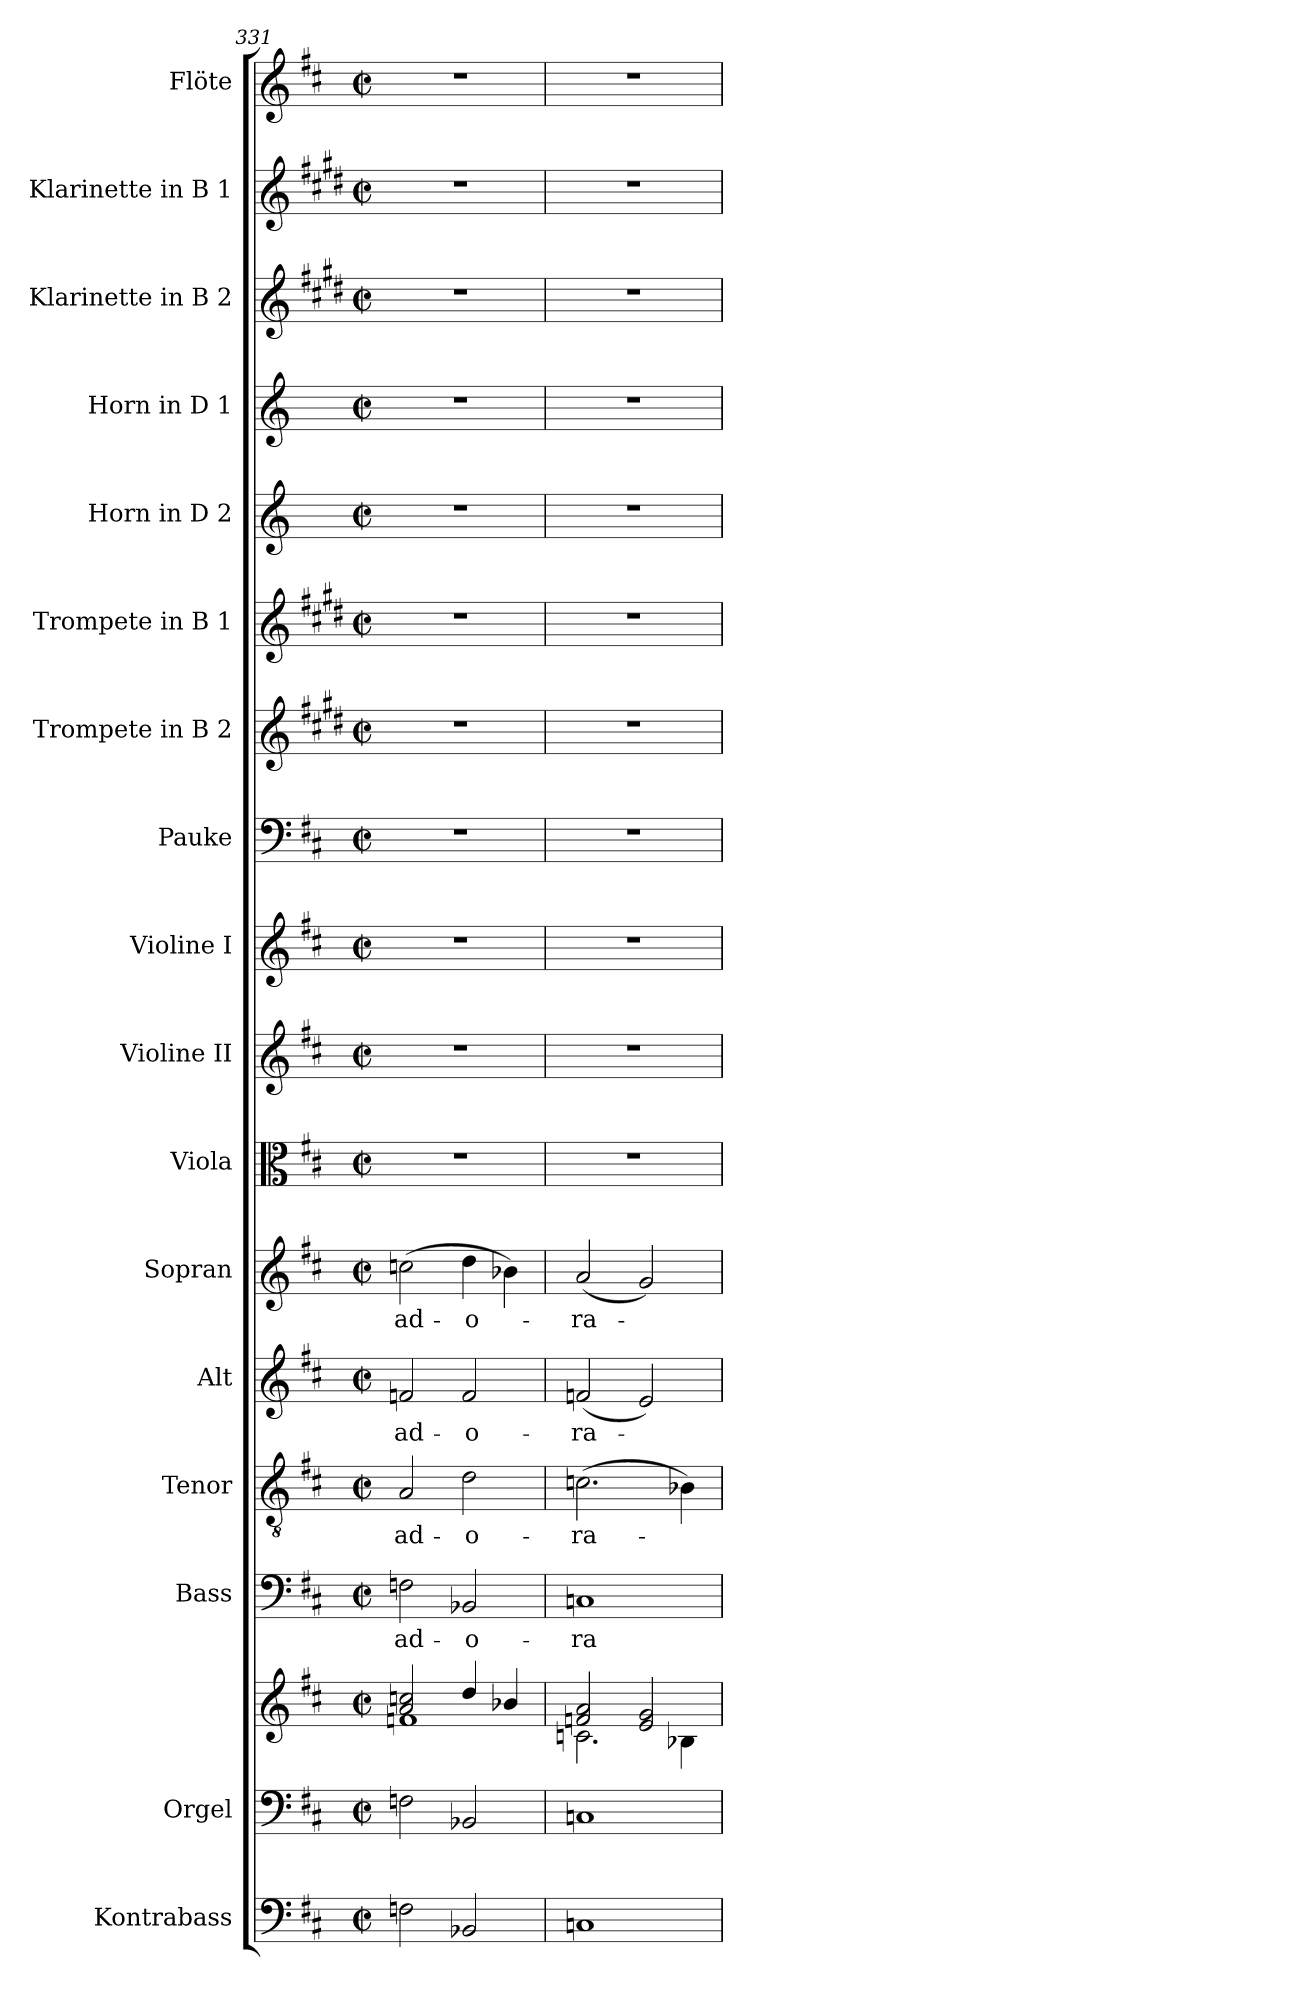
**kern	**kern	**kern	**kern	**text	**kern	**text	**kern	**text	**kern	**text	**kern	**kern	**kern	**kern	**kern	**kern	**kern	**kern	**kern	**kern	**kern
*part17	*part16	*part16	*part15	*part15	*part14	*part14	*part13	*part13	*part12	*part12	*part11	*part10	*part9	*part8	*part7	*part6	*part5	*part4	*part3	*part2	*part1
*staff18	*staff17	*staff16	*staff15	*staff15	*staff14	*staff14	*staff13	*staff13	*staff12	*staff12	*staff11	*staff10	*staff9	*staff8	*staff7	*staff6	*staff5	*staff4	*staff3	*staff2	*staff1
*I"Kontrabass	*I"Orgel	*	*I"Bass	*	*I"Tenor	*	*I"Alt	*	*I"Sopran	*	*I"Viola	*I"Violine II	*I"Violine I	*I"Pauke	*I"Trompete in B 2	*I"Trompete in B 1	*I"Horn in D 2	*I"Horn in D 1	*I"Klarinette in B 2	*I"Klarinette in B 1	*I"Flöte
*I'Kb.	*I'Org.	*	*I'B	*	*I'T	*	*I'A	*	*I'S	*	*I'Vla.	*I'Vl. II	*I'Vl. I	*I'Pk.	*I'Trp. 2	*I'Trp. 1	*I'Hrn. 2	*I'Hrn. 1	*I'Kl. 2	*I'Kl. 1	*I'Fl.
!!LO:PB:g=z
*clefF4	*clefF4	*clefG2	*clefF4	*	*clefGv2	*	*clefG2	*	*clefG2	*	*clefC3	*clefG2	*clefG2	*clefF4	*clefG2	*clefG2	*clefG2	*clefG2	*clefG2	*clefG2	*clefG2
*ITrd7c12	*	*	*	*	*	*	*	*	*	*	*	*	*	*	*ITrd1c2	*ITrd1c2	*ITrd-1c-2	*ITrd-1c-2	*ITrd1c2	*ITrd1c2	*
*k[f#c#]	*k[f#c#]	*k[f#c#]	*k[f#c#]	*	*k[f#c#]	*	*k[f#c#]	*	*k[f#c#]	*	*k[f#c#]	*k[f#c#]	*k[f#c#]	*k[f#c#]	*k[f#c#]	*k[f#c#]	*k[f#c#]	*k[f#c#]	*k[f#c#]	*k[f#c#]	*k[f#c#]
*D:	*D:	*D:	*D:	*	*D:	*	*D:	*	*D:	*	*D:	*D:	*D:	*D:	*D:	*D:	*D:	*D:	*D:	*D:	*D:
*M2/2	*M2/2	*M2/2	*M2/2	*	*M2/2	*	*M2/2	*	*M2/2	*	*M2/2	*M2/2	*M2/2	*M2/2	*M2/2	*M2/2	*M2/2	*M2/2	*M2/2	*M2/2	*M2/2
*met(c|)	*met(c|)	*met(c|)	*met(c|)	*	*met(c|)	*	*met(c|)	*	*met(c|)	*	*met(c|)	*met(c|)	*met(c|)	*met(c|)	*met(c|)	*met(c|)	*met(c|)	*met(c|)	*met(c|)	*met(c|)	*met(c|)
=331	=331	=331	=331	=331	=331	=331	=331	=331	=331	=331	=331	=331	=331	=331	=331	=331	=331	=331	=331	=331	=331
*	*	*^	*	*	*	*	*	*	*	*	*	*	*	*	*	*	*	*	*	*	*
!	!	!	!	!	!LO:LY:b	!	!LO:LY:b	!	!LO:LY:b	!	!LO:LY:b	!	!	!	!	!	!	!	!	!	!	!
2FFn\	2Fn\	2a/ 2ccn/	1fn	2Fn\	ad-	2A/	ad-	2fn/	ad-	(>2ccn\	ad-	1r	1r	1r	1r	1r	1r	1r	1r	1r	1r	1r
!	!	!	!	!	!LO:LY:b	!	!LO:LY:b	!	!LO:LY:b	!	!LO:LY:b	!	!	!	!	!	!	!	!	!	!	!
2BBB-X/	2BB-X/	4dd/	.	2BB-X/	-o-	2d\	-o-	2f/	-o-	4dd\	-o-	.	.	.	.	.	.	.	.	.	.	.
.	.	4b-X/	.	.	.	.	.	.	.	4b-X\)	.	.	.	.	.	.	.	.	.	.	.	.
=332	=332	=332	=332	=332	=332	=332	=332	=332	=332	=332	=332	=332	=332	=332	=332	=332	=332	=332	=332	=332	=332	=332
!	!	!	!	!	!LO:LY:b	!	!LO:LY:b	!	!LO:LY:b	!	!LO:LY:b	!	!	!	!	!	!	!	!	!	!	!
1CCn	1Cn	2fn/ 2a/	2.cn\	1Cn	-ra-	(>2.cn\	-ra-	(<2fn/	-ra-	(<2a/	-ra-	1r	1r	1r	1r	1r	1r	1r	1r	1r	1r	1r
.	.	2e/ 2g/	.	.	.	.	.	2e/)	.	2g/)	.	.	.	.	.	.	.	.	.	.	.	.
.	.	.	4B-X\	.	.	4B-X\)	.	.	.	.	.	.	.	.	.	.	.	.	.	.	.	.
*	*	*v	*v	*	*	*	*	*	*	*	*	*	*	*	*	*	*	*	*	*	*	*
=	=	=	=	=	=	=	=	=	=	=	=	=	=	=	=	=	=	=	=	=	=
*-	*-	*-	*-	*-	*-	*-	*-	*-	*-	*-	*-	*-	*-	*-	*-	*-	*-	*-	*-	*-	*-
